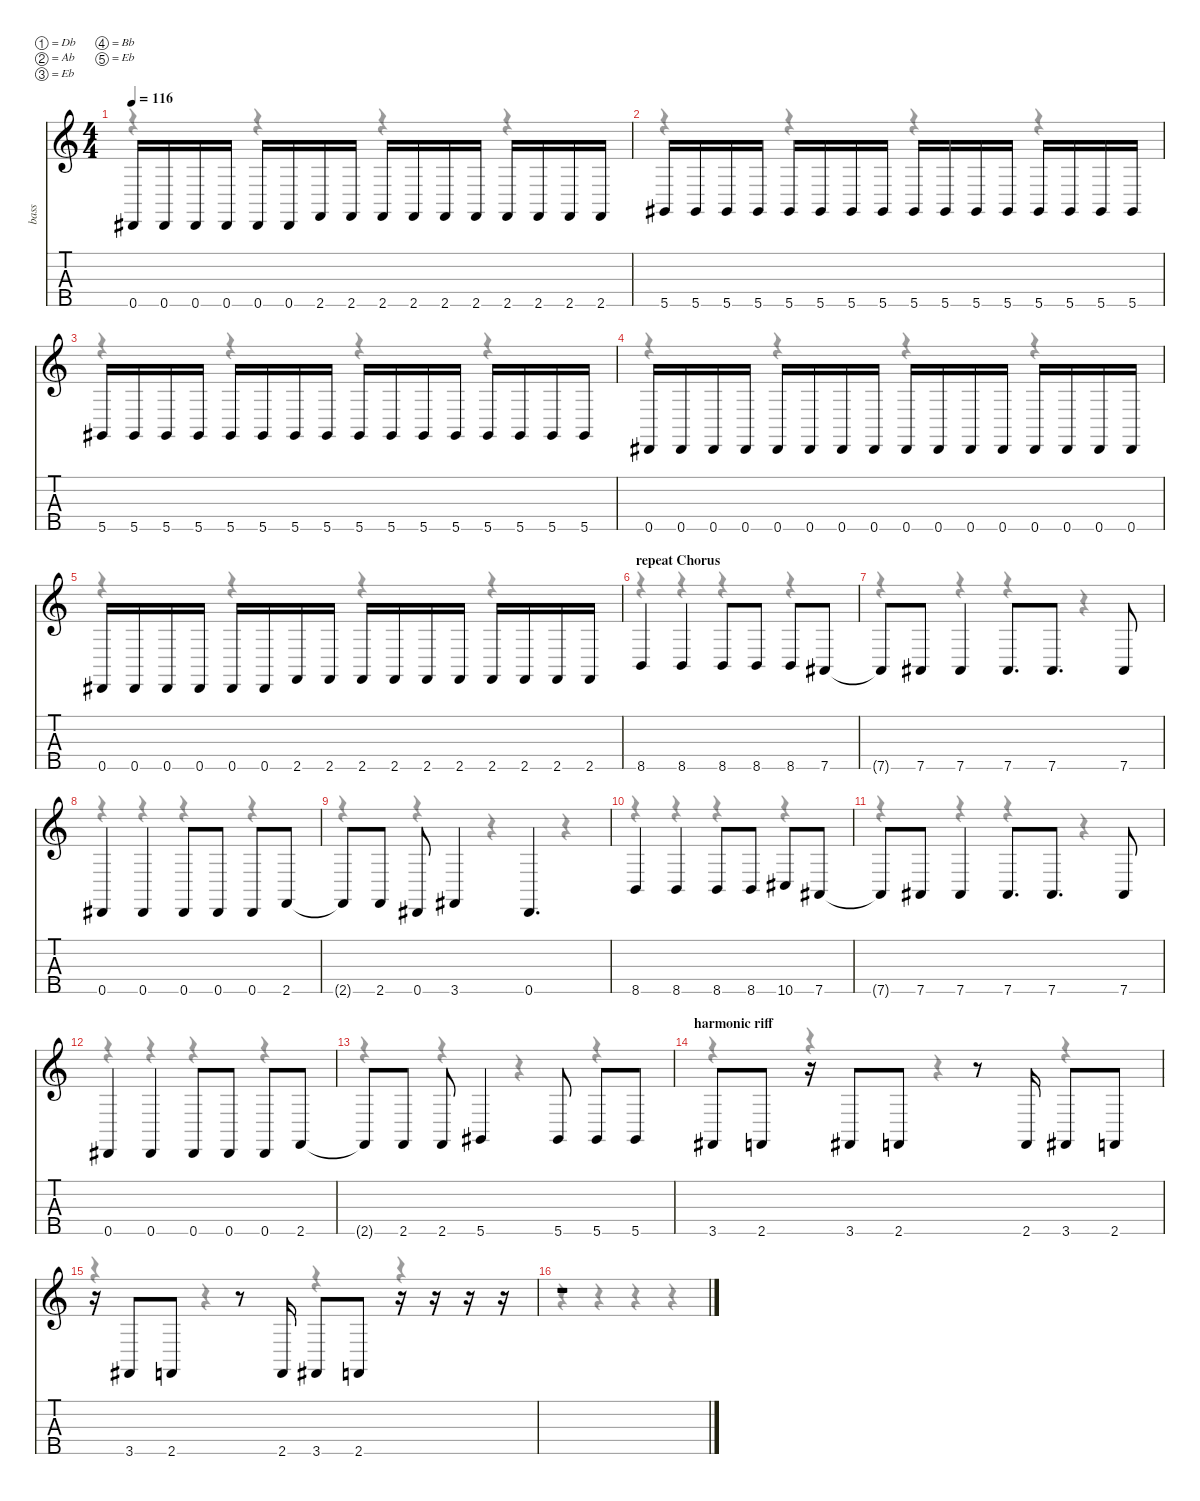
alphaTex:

\defaultSystemsLayout 4
\hideDynamics
\bracketExtendMode nobrackets
\track ("Bass" "bass") {instrument distortionguitar}
\staff {score tabs}
\tuning (Db3 Ab2 Eb2 Bb1 Eb1)
\voice
\ts (4 4)
\tempo 116
\clef g2
\ks c
0.5{acc #}.16{dy f} 0.5{acc #}.16 0.5{acc #}.16 0.5{acc #}.16 0.5{acc #}.16 0.5{acc #}.16 2.5.16 2.5.16 2.5.16 2.5.16 2.5.16 2.5.16 2.5.16 2.5.16 2.5.16 2.5.16 |
5.5{acc #}.16 5.5{acc #}.16 5.5{acc #}.16 5.5{acc #}.16 5.5{acc #}.16 5.5{acc #}.16 5.5{acc #}.16 5.5{acc #}.16 5.5{acc #}.16 5.5{acc #}.16 5.5{acc #}.16 5.5{acc #}.16 5.5{acc #}.16 5.5{acc #}.16 5.5{acc #}.16 5.5{acc #}.16 |
5.5{acc #}.16 5.5{acc #}.16 5.5{acc #}.16 5.5{acc #}.16 5.5{acc #}.16 5.5{acc #}.16 5.5{acc #}.16 5.5{acc #}.16 5.5{acc #}.16 5.5{acc #}.16 5.5{acc #}.16 5.5{acc #}.16 5.5{acc #}.16 5.5{acc #}.16 5.5{acc #}.16 5.5{acc #}.16 |
0.5{acc #}.16 0.5{acc #}.16 0.5{acc #}.16 0.5{acc #}.16 0.5{acc #}.16 0.5{acc #}.16 0.5{acc #}.16 0.5{acc #}.16 0.5{acc #}.16 0.5{acc #}.16 0.5{acc #}.16 0.5{acc #}.16 0.5{acc #}.16 0.5{acc #}.16 0.5{acc #}.16 0.5{acc #}.16 |
0.5{acc #}.16 0.5{acc #}.16 0.5{acc #}.16 0.5{acc #}.16 0.5{acc #}.16 0.5{acc #}.16 2.5.16 2.5.16 2.5.16 2.5.16 2.5.16 2.5.16 2.5.16 2.5.16 2.5.16 2.5.16 |
\section ("" "repeat Chorus")
8.5.4 8.5.4 8.5.8 8.5.8 8.5.8 7.5{acc #}.8 |
7.5{t acc #}.8 7.5{acc #}.8 7.5{acc #}.4 7.5{acc #}.8{d} 7.5{acc #}.8{d} 7.5{acc #}.8 |
0.5{acc #}.4 0.5{acc #}.4 0.5{acc #}.8 0.5{acc #}.8 0.5{acc #}.8 2.5.8 |
2.5{t}.8 2.5.8 0.5{acc #}.8 3.5{acc #}.4 0.5{acc #}.4{d} |
8.5.4 8.5.4 8.5.8 8.5.8 10.5{acc #}.8 7.5{acc #}.8 |
7.5{t acc #}.8 7.5{acc #}.8 7.5{acc #}.4 7.5{acc #}.8{d} 7.5{acc #}.8{d} 7.5{acc #}.8 |
0.5{acc #}.4 0.5{acc #}.4 0.5{acc #}.8 0.5{acc #}.8 0.5{acc #}.8 2.5.8 |
2.5{t}.8 2.5.8 2.5.8 5.5{acc #}.4 5.5{acc #}.8 5.5{acc #}.8 5.5{acc #}.8 |
\section ("" "harmonic riff")
3.5{acc #}.8 2.5.8 r.16 3.5{acc #}.8 2.5.8 r.8 2.5.16 3.5{acc #}.8 2.5.8 |
r.16 3.5{acc #}.8 2.5.8 r.8 2.5.16 3.5{acc #}.8 2.5.8 r.16 r.16 r.16 r.16 |
r.1
\voice
\clef g2
\ottava regular
\simile none
\ks c
r.4{dy mf} r.4 r.4 r.4 |
r.4 r.4 r.4 r.4 |
r.4 r.4 r.4 r.4 |
r.4 r.4 r.4 r.4 |
r.4 r.4 r.4 r.4 |
r.4 r.4 r.4 r.4 |
r.4 r.4 r.4 r.4 |
r.4 r.4 r.4 r.4 |
r.4 r.4 r.4 r.4 |
r.4 r.4 r.4 r.4 |
r.4 r.4 r.4 r.4 |
r.4 r.4 r.4 r.4 |
r.4 r.4 r.4 r.4 |
r.4 r.4 r.4 r.4 |
r.4 r.4 r.4 r.4 |
r.4 r.4 r.4 r.4
